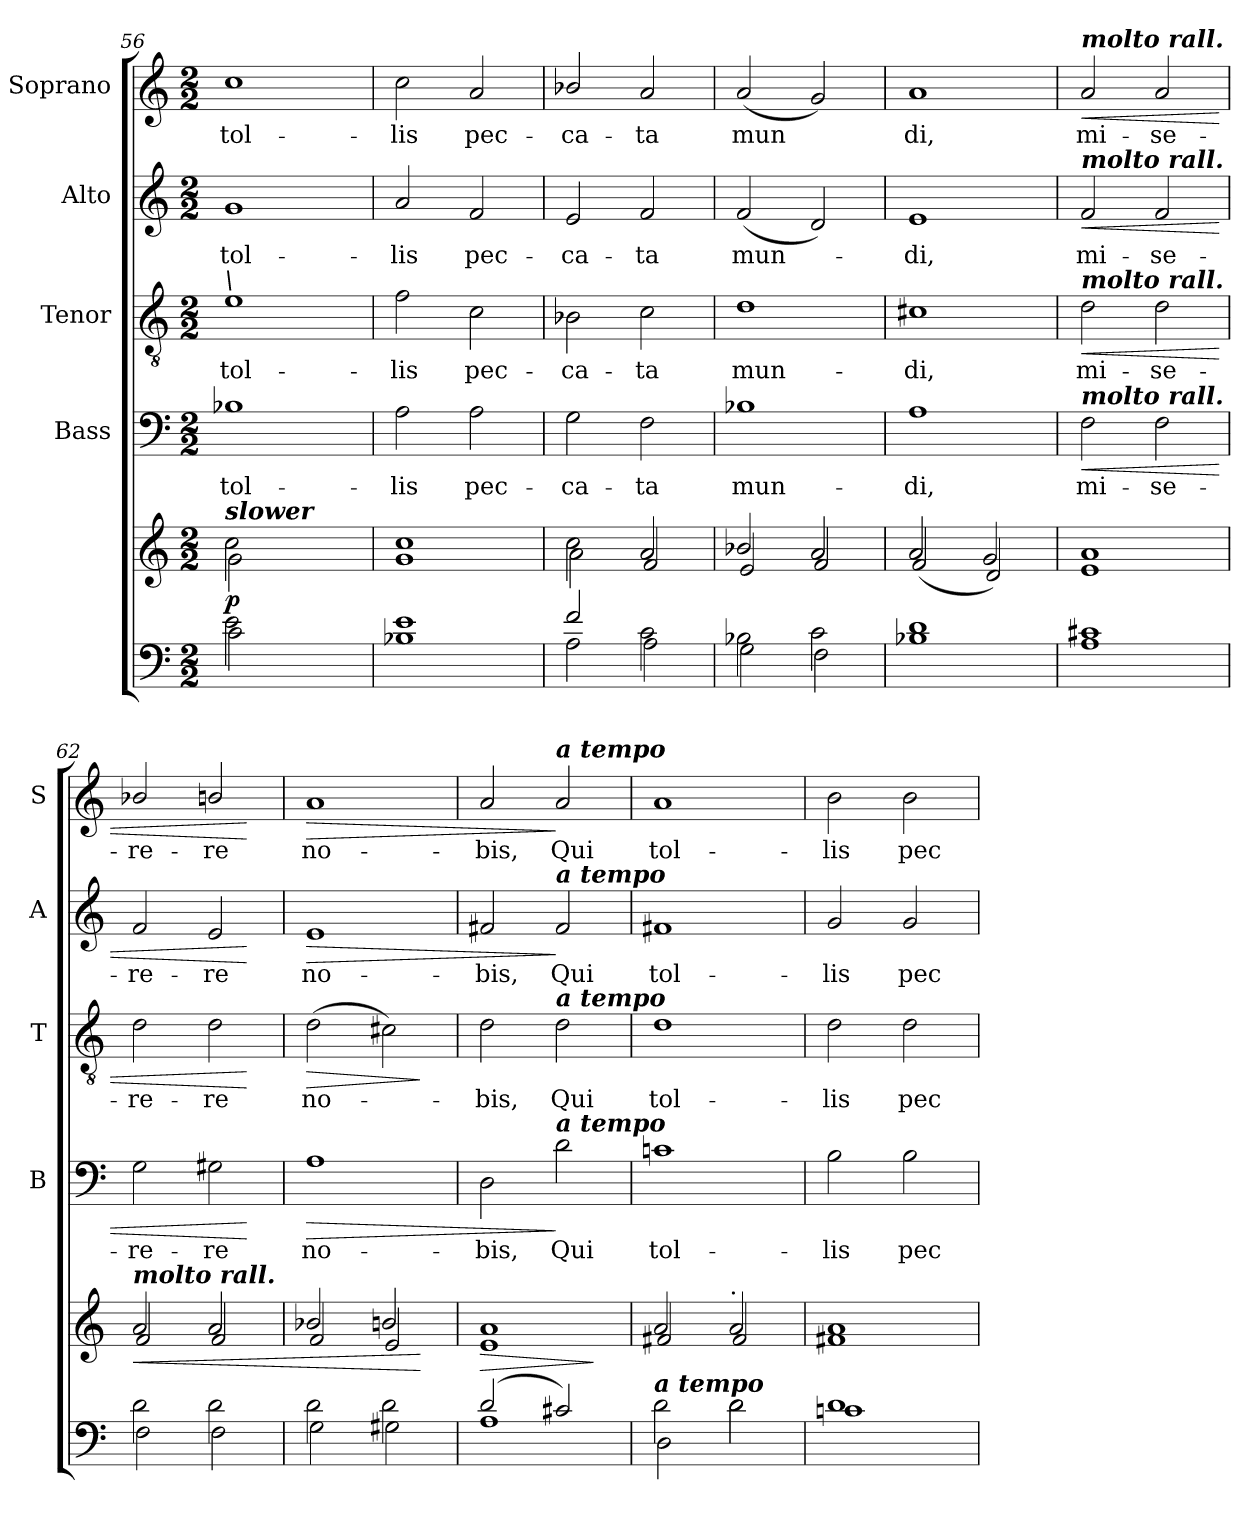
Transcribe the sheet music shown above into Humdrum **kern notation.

**kern	**kern	**dynam	**kern	**text	**dynam	**kern	**text	**dynam	**kern	**text	**dynam	**kern	**text	**dynam
*part6	*part5	*part5	*part4	*part4	*part4	*part3	*part3	*part3	*part2	*part2	*part2	*part1	*part1	*part1
*staff6	*staff5	*staff5	*staff4	*staff4	*staff4	*staff3	*staff3	*staff3	*staff2	*staff2	*staff2	*staff1	*staff1	*staff1
*	*	*	*I"Bass	*	*	*I"Tenor	*	*	*I"Alto	*	*	*I"Soprano	*	*
*	*	*	*I'B	*	*	*I'T	*	*	*I'A	*	*	*I'S	*	*
*clefF4	*clefG2	*	*clefF4	*	*	*clefGv2	*	*	*clefG2	*	*	*clefG2	*	*
*k[]	*k[]	*	*k[]	*	*	*k[]	*	*	*k[]	*	*	*k[]	*	*
*C:	*C:	*	*C:	*	*	*C:	*	*	*C:	*	*	*C:	*	*
*M2/2	*M2/2	*	*M2/2	*	*	*M2/2	*	*	*M2/2	*	*	*M2/2	*	*
=56	=56	=56	=56	=56	=56	=56	=56	=56	=56	=56	=56	=56	=56	=56
*^	*^	*	*	*	*	*	*	*	*	*	*	*	*	*
!	!	!	!	!	!	!	!	!LO:TX:a:i:t=\	!	!	!	!	!	!	!	!
!	!	!LO:TX:a:Bi:t=slower	!	!	!	!	!	!	!	!	!	!	!	!	!	!
!	!	!	!	!LO:DY:b	!	!LO:LY:b	!	!	!LO:LY:b	!	!	!LO:LY:b	!	!	!LO:LY:b	!
2e\	2c\	2cc\	2g\	p	1B-X	tol-	.	1e	tol-	.	1g	tol-	.	1cc	tol-	.
2ryy	2ryy	2ryy	2ryy	.	.	.	.	.	.	.	.	.	.	.	.	.
=57	=57	=57	=57	=57	=57	=57	=57	=57	=57	=57	=57	=57	=57	=57	=57	=57
!	!	!	!	!	!	!LO:LY:b	!	!	!LO:LY:b	!	!	!LO:LY:b	!	!	!LO:LY:b	!
1e	1B-X	1cc	1g	.	2A\	-lis	.	2f\	-lis	.	2a/	-lis	.	2cc\	-lis	.
!	!	!	!	!	!	!LO:LY:b	!	!	!LO:LY:b	!	!	!LO:LY:b	!	!	!LO:LY:b	!
.	.	.	.	.	2A\	pec-	.	2c\	pec-	.	2f/	pec-	.	2a/	pec-	.
=58	=58	=58	=58	=58	=58	=58	=58	=58	=58	=58	=58	=58	=58	=58	=58	=58
!	!	!	!	!	!	!LO:LY:b	!	!	!LO:LY:b	!	!	!LO:LY:b	!	!	!LO:LY:b	!
2f/	2A\	2cc\	2a\	.	2G\	-ca-	.	2B-X\	-ca-	.	2e/	-ca-	.	2b-X/	-ca-	.
!	!	!	!	!	!	!LO:LY:b	!	!	!LO:LY:b	!	!	!LO:LY:b	!	!	!LO:LY:b	!
2c\	2A\	2a/	2f/	.	2F\	-ta	.	2c\	-ta	.	2f/	-ta	.	2a/	-ta	.
=59	=59	=59	=59	=59	=59	=59	=59	=59	=59	=59	=59	=59	=59	=59	=59	=59
!	!	!	!	!	!	!LO:LY:b	!	!	!LO:LY:b	!	!	!LO:LY:b	!	!	!LO:LY:b	!
2B-X\	2G\	2b-X/	2e/	.	1B-X	mun-	.	1d	mun-	.	(<2f/	mun-	.	(<2a/	mun­	.
2c\	2F\	2a/	2f/	.	.	.	.	.	.	.	2d/)	.	.	2g/)	.	.
=60	=60	=60	=60	=60	=60	=60	=60	=60	=60	=60	=60	=60	=60	=60	=60	=60
!	!	!	!	!	!	!LO:LY:b	!	!	!LO:LY:b	!	!	!LO:LY:b	!	!	!LO:LY:b	!
1d	1B-X	2a/	(<2f/	.	1A	-di,	.	1c#X	-di,	.	1e	-di,	.	1a	di,	.
.	.	2g/	2d/)	.	.	.	.	.	.	.	.	.	.	.	.	.
=61	=61	=61	=61	=61	=61	=61	=61	=61	=61	=61	=61	=61	=61	=61	=61	=61
!	!	!	!	!	!	!	!	!	!	!	!	!	!	!LO:TX:a:Bi:t=molto rall.	!	!
!	!	!	!	!	!	!	!	!	!	!	!LO:TX:a:Bi:t=molto rall.	!	!	!	!	!
!	!	!	!	!	!	!	!	!LO:TX:a:Bi:t=molto rall.	!	!	!	!	!	!	!	!
!	!	!	!	!	!LO:TX:a:Bi:t=molto rall.	!	!	!	!	!	!	!	!	!	!	!
!	!	!	!	!	!	!LO:LY:b	!LO:HP:b	!	!LO:LY:b	!LO:HP:b	!	!LO:LY:b	!LO:HP:b	!	!LO:LY:b	!LO:HP:b
1c#X	1A	1a	1e	.	2F\	mi-	<	2d\	mi-	<	2f/	mi-	<	2a/	mi-	<
!	!	!	!	!	!	!LO:LY:b	!	!	!LO:LY:b	!	!	!LO:LY:b	!	!	!LO:LY:b	!
.	.	.	.	.	2F\	-se-	.	2d\	-se-	.	2f/	-se-	.	2a/	-se-	.
=62	=62	=62	=62	=62	=62	=62	=62	=62	=62	=62	=62	=62	=62	=62	=62	=62
!	!	!LO:TX:a:Bi:t=molto rall.	!	!	!	!	!	!	!	!	!	!	!	!	!	!
!	!	!	!	!LO:HP:b	!	!LO:LY:b	!	!	!LO:LY:b	!	!	!LO:LY:b	!	!	!LO:LY:b	!
2d\	2F\	2a/	2f/	<	2G\	-re-	.	2d\	-re-	.	2f/	-re-	.	2b-X/	-re-	.
!	!	!	!	!	!	!LO:LY:b	!	!	!LO:LY:b	!	!	!LO:LY:b	!	!	!LO:LY:b	!
2d\	2F\	2a/	2f/	.	2G#X\	-re	.	2d\	-re	.	2e/	-re	.	2bn/	-re	.
*v	*v	*	*	*	*	*	*	*	*	*	*	*	*	*	*	*
*	*v	*v	*	*	*	*	*	*	*	*	*	*	*	*	*
.	.	.	.	.	[	.	.	[	.	.	[	.	.	[
=63	=63	=63	=63	=63	=63	=63	=63	=63	=63	=63	=63	=63	=63	=63
*^	*^	*	*	*	*	*	*	*	*	*	*	*	*	*
!	!	!	!	!	!	!LO:LY:b	!LO:HP:b	!	!LO:LY:b	!LO:HP:b	!	!LO:LY:b	!LO:HP:b	!	!LO:LY:b	!LO:HP:b
2d\	2G\	2b-X/	2f/	.	1A	no-	>	(>2d\	no-	>	1e	no-	>	1a	no-	>
2d\	2G#X\	2bn/	2e/	.	.	.	.	2c#X\)	.	.	.	.	.	.	.	.
*v	*v	*	*	*	*	*	*	*	*	*	*	*	*	*	*	*
*	*v	*v	*	*	*	*	*	*	*	*	*	*	*	*	*
.	.	[	.	.	.	.	.	]	.	.	.	.	.	.
=64	=64	=64	=64	=64	=64	=64	=64	=64	=64	=64	=64	=64	=64	=64
*^	*	*	*	*	*	*	*	*	*	*	*	*	*	*
!	!	!	!LO:HP:b	!	!LO:LY:b	!	!	!LO:LY:b	!	!	!LO:LY:b	!	!	!LO:LY:b	!
*	*	*^	*	*	*	*	*	*	*	*	*	*	*	*	*
(>2d/	1A	1a	1e	>	2D\	-bis,	.	2d\	-bis,	.	2f#X/	-bis,	.	2a/	-bis,	.
!	!	!	!	!	!	!	!	!	!	!	!	!	!	!LO:TX:a:Bi:t=a tempo	!	!
!	!	!	!	!	!	!	!	!	!	!	!LO:TX:a:Bi:t=a tempo	!	!	!	!	!
!	!	!	!	!	!	!	!	!LO:TX:a:Bi:t=a tempo	!	!	!	!	!	!	!	!
!	!	!	!	!	!LO:TX:a:Bi:t=a tempo	!	!	!	!	!	!	!	!	!	!	!
!	!	!	!	!	!	!LO:LY:b	!	!	!LO:LY:b	!	!	!LO:LY:b	!	!	!LO:LY:b	!
2c#X/)	.	.	.	.	2d\	Qui	]	2d\	Qui	.	2f#/	Qui	]	2a/	Qui	]
*v	*v	*	*	*	*	*	*	*	*	*	*	*	*	*	*	*
*	*v	*v	*	*	*	*	*	*	*	*	*	*	*	*	*
.	.	]	.	.	.	.	.	.	.	.	.	.	.	.
!!LO:PB:g=z
=65	=65	=65	=65	=65	=65	=65	=65	=65	=65	=65	=65	=65	=65	=65
*^	*^	*	*	*	*	*	*	*	*	*	*	*	*	*
!LO:TX:a:Bi:t=a tempo	!	!	!	!	!	!	!	!	!	!	!	!	!	!	!	!
!	!	!	!	!	!	!LO:LY:b	!	!	!LO:LY:b	!	!	!LO:LY:b	!	!	!LO:LY:b	!
2d\	2D\	2a/	2f#X/	.	1cn	tol-	.	1d	tol-	.	1f#X	tol-	.	1a	tol-	.
!	!	!LO:TX:a:t=.	!	!	!	!	!	!	!	!	!	!	!	!	!	!
2d\	2d\	2a/	2f#/	.	.	.	.	.	.	.	.	.	.	.	.	.
=66	=66	=66	=66	=66	=66	=66	=66	=66	=66	=66	=66	=66	=66	=66	=66	=66
!	!	!	!	!	!	!LO:LY:b	!	!	!LO:LY:b	!	!	!LO:LY:b	!	!	!LO:LY:b	!
1d	1cn	1a	1f#X	.	2B\	-lis	.	2d\	-lis	.	2g/	-lis	.	2b\	-lis	.
!	!	!	!	!	!	!LO:LY:b	!	!	!LO:LY:b	!	!	!LO:LY:b	!	!	!LO:LY:b	!
.	.	.	.	.	2B\	pec-	.	2d\	pec-	.	2g/	pec-	.	2b\	pec-	.
*v	*v	*	*	*	*	*	*	*	*	*	*	*	*	*	*	*
*	*v	*v	*	*	*	*	*	*	*	*	*	*	*	*	*
=	=	=	=	=	=	=	=	=	=	=	=	=	=	=
*-	*-	*-	*-	*-	*-	*-	*-	*-	*-	*-	*-	*-	*-	*-
